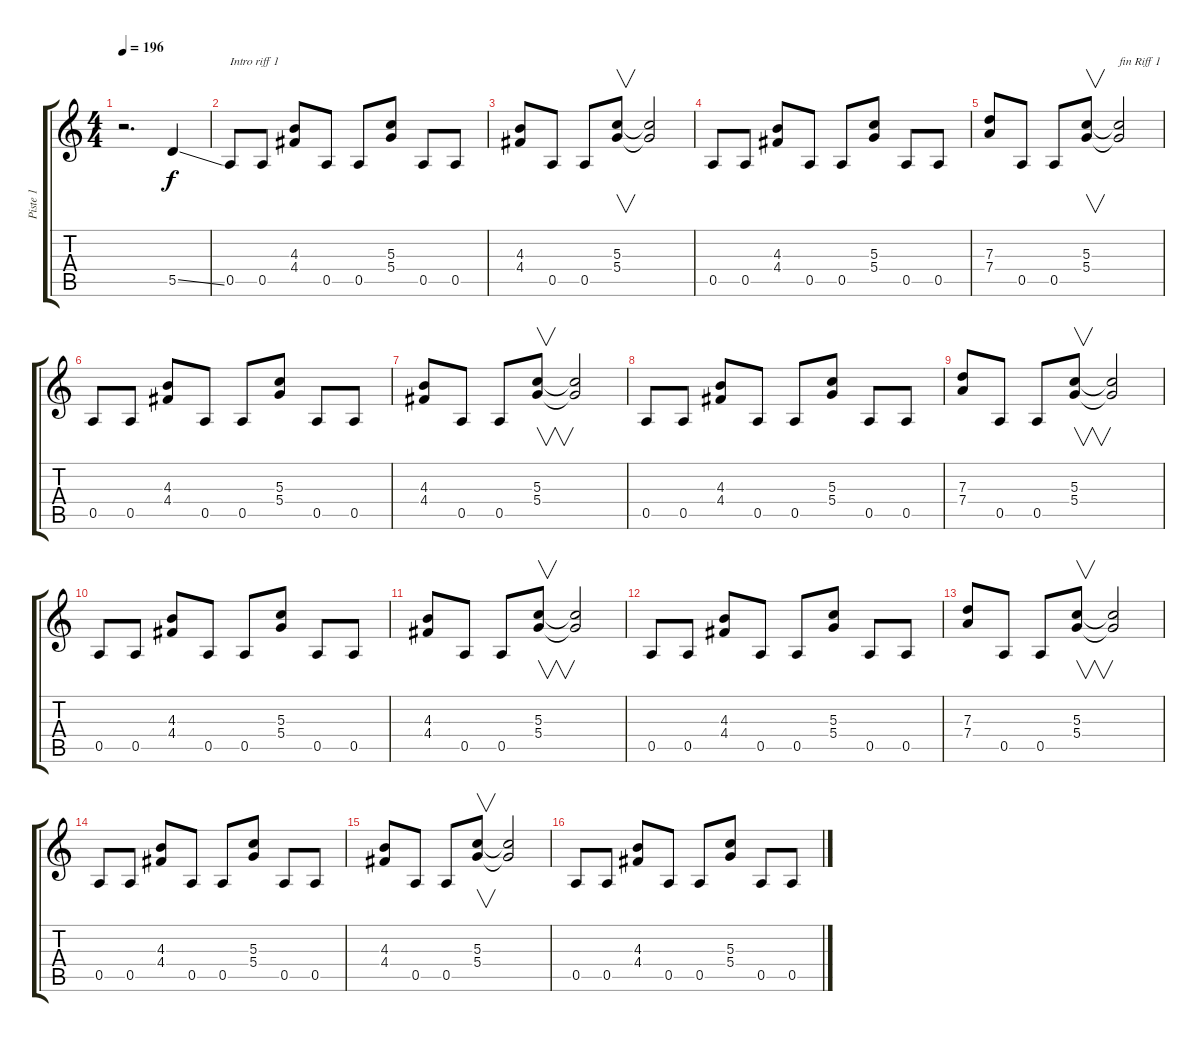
\track ("Piste 1" "Piste 1") {instrument distortionguitar}
\staff {score tabs}
\tuning (E4 B3 G3 D3 A2 E2) {hide}
\ts (4 4)
\tempo 196
\clef g2
\ks c
r.2{d dy f instrument distortionguitar} 5.5{ss}.4 |
0.5.8{txt "Intro riff 1"} 0.5.8 (4.3 4.4).8 0.5.8 0.5.8 (5.3 5.4).8 0.5.8 0.5.8 |
(4.3 4.4).8 0.5.8 0.5.8 (5.3 5.4).8{v} (5.3{t} 5.4{t}).2 |
0.5.8 0.5.8 (4.3 4.4).8 0.5.8 0.5.8 (5.3 5.4).8 0.5.8 0.5.8 |
(7.3 7.4).8 0.5.8 0.5.8 (5.3 5.4).8{v} (5.3{t} 5.4{t}).2{txt "fin Riff 1"} |
0.5.8 0.5.8 (4.3 4.4).8 0.5.8 0.5.8 (5.3 5.4).8 0.5.8 0.5.8 |
(4.3 4.4).8 0.5.8 0.5.8 (5.3 5.4).8{v} (5.3{t} 5.4{t}).2 |
0.5.8 0.5.8 (4.3 4.4).8 0.5.8 0.5.8 (5.3 5.4).8 0.5.8 0.5.8 |
(7.3 7.4).8 0.5.8 0.5.8 (5.3 5.4).8{v} (5.3{t} 5.4{t}).2 |
0.5.8 0.5.8 (4.3 4.4).8 0.5.8 0.5.8 (5.3 5.4).8 0.5.8 0.5.8 |
(4.3 4.4).8 0.5.8 0.5.8 (5.3 5.4).8{v} (5.3{t} 5.4{t}).2 |
0.5.8 0.5.8 (4.3 4.4).8 0.5.8 0.5.8 (5.3 5.4).8 0.5.8 0.5.8 |
(7.3 7.4).8 0.5.8 0.5.8 (5.3 5.4).8{v} (5.3{t} 5.4{t}).2 |
0.5.8 0.5.8 (4.3 4.4).8 0.5.8 0.5.8 (5.3 5.4).8 0.5.8 0.5.8 |
(4.3 4.4).8 0.5.8 0.5.8 (5.3 5.4).8{v} (5.3{t} 5.4{t}).2 |
0.5.8 0.5.8 (4.3 4.4).8 0.5.8 0.5.8 (5.3 5.4).8 0.5.8 0.5.8
